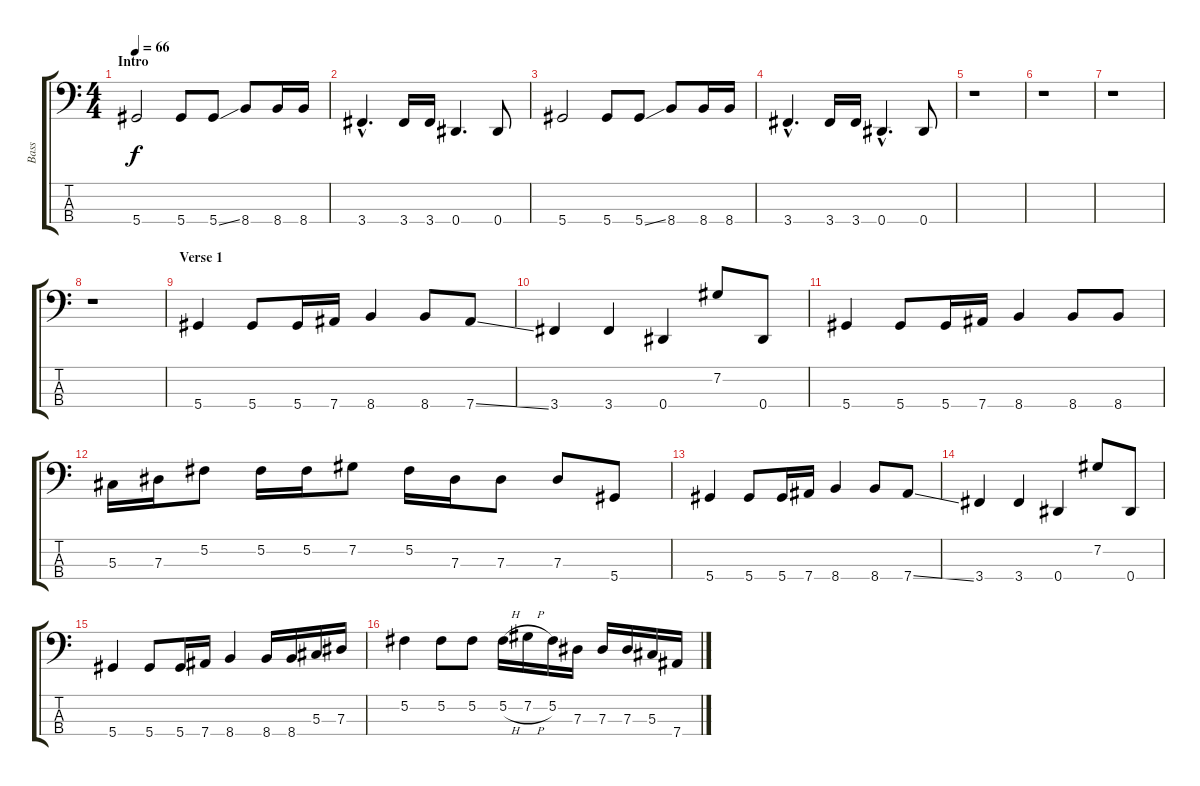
\track ("Bass" "Bass") {instrument electricbasspick}
\staff {score tabs}
\tuning (Gb2 Db2 Ab1 Eb1) {hide}
\ts (4 4)
\section ("" "Intro")
\tempo 66
\clef f4
\ks c
5.4.2{dy f instrument electricbasspick} 5.4.8 5.4{ss}.8 8.4.8 8.4.16 8.4.16 |
3.4{hac}.4{d} 3.4.16 3.4.16 0.4.4{d} 0.4.8 |
5.4.2 5.4.8 5.4{ss}.8 8.4.8 8.4.16 8.4.16 |
3.4{hac}.4{d} 3.4.16 3.4.16 0.4{hac}.4{d} 0.4.8 |
r.1 |
r.1 |
r.1 |
r.1 |
\section ("" "Verse 1")
5.4.4 5.4.8 5.4.16 7.4.16 8.4.4 8.4.8 7.4{ss}.8 |
3.4.4 3.4.4 0.4.4 7.2.8 0.4.8 |
5.4.4 5.4.8 5.4.16 7.4.16 8.4.4 8.4.8 8.4.8 |
5.3.16 7.3.16 5.2.8 5.2.16 5.2.16 7.2.8 5.2.16 7.3.16 7.3.8 7.3.8 5.4.8 |
5.4.4 5.4.8 5.4.16 7.4.16 8.4.4 8.4.8 7.4{ss}.8 |
3.4.4 3.4.4 0.4.4 7.2.8 0.4.8 |
5.4.4 5.4.8 5.4.16 7.4.16 8.4.4 8.4.16 8.4.16 5.3.16 7.3.16 |
5.2.4 5.2.8 5.2.8 5.2{h}.16 7.2{h}.16 5.2.16 7.3.16 7.3.16 7.3.16 5.3.16 7.4.16
